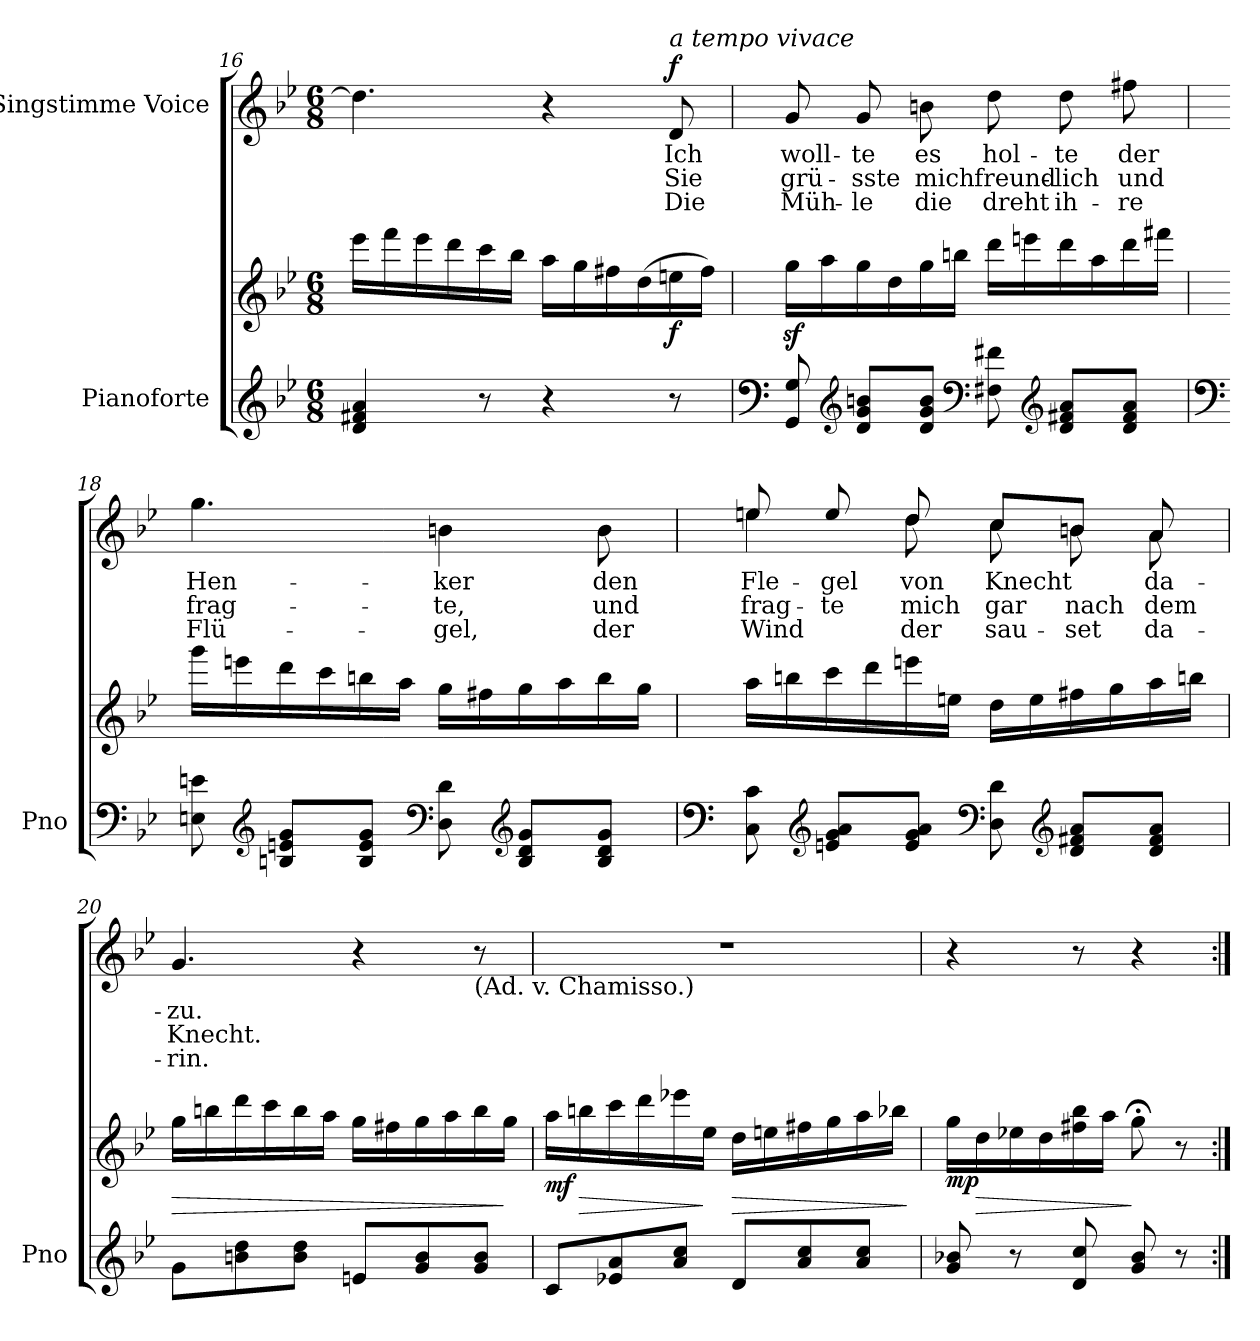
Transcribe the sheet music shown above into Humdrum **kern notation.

**kern	**kern	**dynam	**kern	**text	**text	**text	**dynam
*part2	*part2	*part2	*part1	*part1	*part1	*part1	*part1
*staff3	*staff2	*staff2/3	*staff1	*staff1	*staff1	*staff1	*staff1
*I"Pianoforte	*	*	*I"Singstimme Voice	*	*	*	*
*I'Pno	*	*	*	*	*	*	*
*clefG2	*clefG2	*	*clefG2	*	*	*	*
*k[b-e-]	*k[b-e-]	*	*k[b-e-]	*	*	*	*
*M6/8	*M6/8	*	*M6/8	*	*	*	*
*MM120	*MM120	*	*MM120	*	*	*	*
=16	=16	=16	=16	=16	=16	=16	=16
*	*	*	*^	*	*	*	*
4d/ 4f#X/ 4a/	16eee-\LL	.	4.dd\]	2ryy	.	.	.	.
.	16fff\	.	.	.	.	.	.	.
.	16eee-\	.	.	.	.	.	.	.
.	16ddd\	.	.	.	.	.	.	.
8r	16ccc\	.	.	.	.	.	.	.
.	16bb-\JJ	.	.	.	.	.	.	.
*	*	*	*MM145	*	*	*	*	*
4r	16aa\LL	.	4r	.	.	.	.	.
.	16gg\	.	.	.	.	.	.	.
.	16ff#X\	.	.	16ryy	.	.	.	.
*	*	*	*MM155	*	*	*	*	*
.	(>16dd\	.	.	8.ryy	.	.	.	.
!	!	!	!LO:TX:a:i:t=a tempo vivace	!	!	!	!	!
!	!	!LO:DY:b	!	!	!LO:LY:b	!LO:LY:b	!LO:LY:b	!LO:DY:a
8r	16een\	f	8d/	.	Ich	Sie	Die	f
.	16ff#\JJ)	.	.	.	.	.	.	.
*	*	*	*v	*v	*	*	*	*
=17	=17	=17	=17	=17	=17	=17	=17
*clefF4	*	*	*	*	*	*	*
*	*	*	*^	*	*	*	*
!	!	!	!	!	!LO:LY:b	!LO:LY:b	!LO:LY:b	!
*	*	*	*v	*v	*	*	*	*
8GG/ 8G/	16ggz<\LL	.	8g/	woll-	grü-	Müh-	.
.	16aa\	.	.	.	.	.	.
*clefG2	*	*	*	*	*	*	*
!	!	!	!	!LO:LY:b	!LO:LY:b	!LO:LY:b	!
8d/ 8g/ 8bn/L	16gg\	.	8g/	-te	-sste	-le	.
.	16dd\	.	.	.	.	.	.
!	!	!	!	!LO:LY:b	!LO:LY:b	!LO:LY:b	!
8d/ 8g/ 8b/J	16gg\	.	8bn\	es	mich	die	.
.	16bbn\JJ	.	.	.	.	.	.
*clefF4	*	*	*	*	*	*	*
!	!	!	!	!LO:LY:b	!LO:LY:b	!LO:LY:b	!
8F#X\ 8f#X\	16ddd\LL	.	8dd\	hol-	freund-	dreht	.
.	16eeen\	.	.	.	.	.	.
*clefG2	*	*	*	*	*	*	*
!	!	!	!	!LO:LY:b	!LO:LY:b	!LO:LY:b	!
8d/ 8f#X/ 8a/L	16ddd\	.	8dd\	-te	-lich	ih-	.
.	16aa\	.	.	.	.	.	.
!	!	!	!	!LO:LY:b	!LO:LY:b	!LO:LY:b	!
8d/ 8f#/ 8a/J	16ddd\	.	8ff#X\	der	und	-re	.
.	16fff#X\JJ	.	.	.	.	.	.
!!LO:LB:g=z
=18	=18	=18	=18	=18	=18	=18	=18
*clefF4	*	*	*	*	*	*	*
!	!	!	!	!LO:LY:b	!LO:LY:b	!LO:LY:b	!
8En\ 8en\	16ggg\LL	.	4.gg\	Hen-	frag-	Flü-	.
.	16eeen\	.	.	.	.	.	.
*clefG2	*	*	*	*	*	*	*
8Bn/ 8en/ 8g/L	16ddd\	.	.	.	.	.	.
.	16ccc\	.	.	.	.	.	.
8B/ 8e/ 8g/J	16bbn\	.	.	.	.	.	.
.	16aa\JJ	.	.	.	.	.	.
*clefF4	*	*	*	*	*	*	*
!	!	!	!	!LO:LY:b	!LO:LY:b	!LO:LY:b	!
8D\ 8d\	16gg\LL	.	4bn\	-ker	-te,	-gel,	.
.	16ff#X\	.	.	.	.	.	.
*clefG2	*	*	*	*	*	*	*
8B/ 8d/ 8g/L	16gg\	.	.	.	.	.	.
.	16aa\	.	.	.	.	.	.
!	!	!	!	!LO:LY:b	!LO:LY:b	!LO:LY:b	!
8B/ 8d/ 8g/J	16bb\	.	8b\	den	und	der	.
.	16gg\JJ	.	.	.	.	.	.
=19	=19	=19	=19	=19	=19	=19	=19
*clefF4	*	*	*	*	*	*	*
!	!	!	!	!LO:LY:b	!LO:LY:b	!LO:LY:b	!
*	*	*	*^	*	*	*	*
8C\ 8c\	16aa\LL	.	8een/	4ee\	Fle-	frag-	Wind	.
.	16bbn\	.	.	.	.	.	.	.
*clefG2	*	*	*	*	*	*	*	*
!	!	!	!	!	!LO:LY:b	!LO:LY:b	!	!
8en/ 8g/ 8a/L	16ccc\	.	8ee/	.	-gel	-te	.	.
.	16ddd\	.	.	.	.	.	.	.
!	!	!	!	!	!LO:LY:b	!LO:LY:b	!LO:LY:b	!
8e/ 8g/ 8a/J	16eeen\	.	8dd/	8dd\	von	mich	der	.
.	16een\JJ	.	.	.	.	.	.	.
*clefF4	*	*	*	*	*	*	*	*
!	!	!	!	!	!LO:LY:b	!LO:LY:b	!LO:LY:b	!
8D\ 8d\	16dd\LL	.	8cc/L	8cc\	Knecht	gar	sau-	.
.	16ee\	.	.	.	.	.	.	.
*clefG2	*	*	*	*	*	*	*	*
!	!	!	!	!	!	!LO:LY:b	!LO:LY:b	!
8d/ 8f#X/ 8a/L	16ff#X\	.	8bn/J	8b\	.	nach	-set	.
.	16gg\	.	.	.	.	.	.	.
!	!	!	!	!	!LO:LY:b	!LO:LY:b	!LO:LY:b	!
8d/ 8f#/ 8a/J	16aa\	.	8a/	8a\	da-	dem	da-	.
.	16bbn\JJ	.	.	.	.	.	.	.
*	*	*	*v	*v	*	*	*	*
!!LO:LB:g=z
=20	=20	=20	=20	=20	=20	=20	=20
*	*	*	*MM150	*	*	*	*
!	!	!LO:HP:b	!	!LO:LY:b	!LO:LY:b	!LO:LY:b	!
8g\L	16gg\LL	>	4.g/	-zu.	Knecht.	rin.	.
.	16bbn\	.	.	.	.	.	.
8bn\ 8dd\	16ddd\	.	.	.	.	.	.
.	16ccc\	.	.	.	.	.	.
8b\ 8dd\J	16bb\	.	.	.	.	.	.
.	16aa\JJ	.	.	.	.	.	.
8en/L	16gg\LL	.	4r	.	.	.	.
.	16ff#X\	.	.	.	.	.	.
8g/ 8b/	16gg\	.	.	.	.	.	.
.	16aa\	.	.	.	.	.	.
!	!	!	!LO:TX:b:t=(Ad. v. Chamisso.)	!	!	!	!
8g/ 8b/J	16bb\	.	8r	.	.	.	.
.	16gg\JJ	]	.	.	.	.	.
=21	=21	=21	=21	=21	=21	=21	=21
!	!	!LO:HP:b	!	!	!	!	!
!	!	!LO:DY:n=1:b	!	!	!	!	!
8c/L	16aa\LL	> mf	2.r	.	.	.	.
.	16bbn\	.	.	.	.	.	.
8e-X/ 8a/	16ccc\	.	.	.	.	.	.
.	16ddd\	.	.	.	.	.	.
8a/ 8cc/J	16eee-X\	.	.	.	.	.	.
.	16ee-\JJ	]	.	.	.	.	.
!	!	!LO:HP:b	!	!	!	!	!
8d/L	16dd\LL	>	.	.	.	.	.
.	16een\	.	.	.	.	.	.
8a/ 8cc/	16ff#X\	.	.	.	.	.	.
.	16gg\	.	.	.	.	.	.
8a/ 8cc/J	16aa\	.	.	.	.	.	.
.	16bb-X\JJ	.	.	.	.	.	.
.	.	]	.	.	.	.	.
=22	=22	=22	=22	=22	=22	=22	=22
!	!	!LO:DY:b	!	!	!	!	!
8g/ 8b-X/	16gg\LL	mp	4r	.	.	.	.
!	!	!LO:HP:b	!	!	!	!	!
.	16dd\	>	.	.	.	.	.
8r	16ee-X\	.	.	.	.	.	.
.	16dd\	.	.	.	.	.	.
*	*	*	*MM140	*	*	*	*
8d/ 8cc/	16ff#X\ 16bb-\	.	8r	.	.	.	.
.	16aa\JJ	.	.	.	.	.	.
8g/ 8b-/	8gg;<\	]	4r	.	.	.	.
8r	8r	.	.	.	.	.	.
=:|!	=:|!	=:|!	=:|!	=:|!	=:|!	=:|!	=:|!
*-	*-	*-	*-	*-	*-	*-	*-
